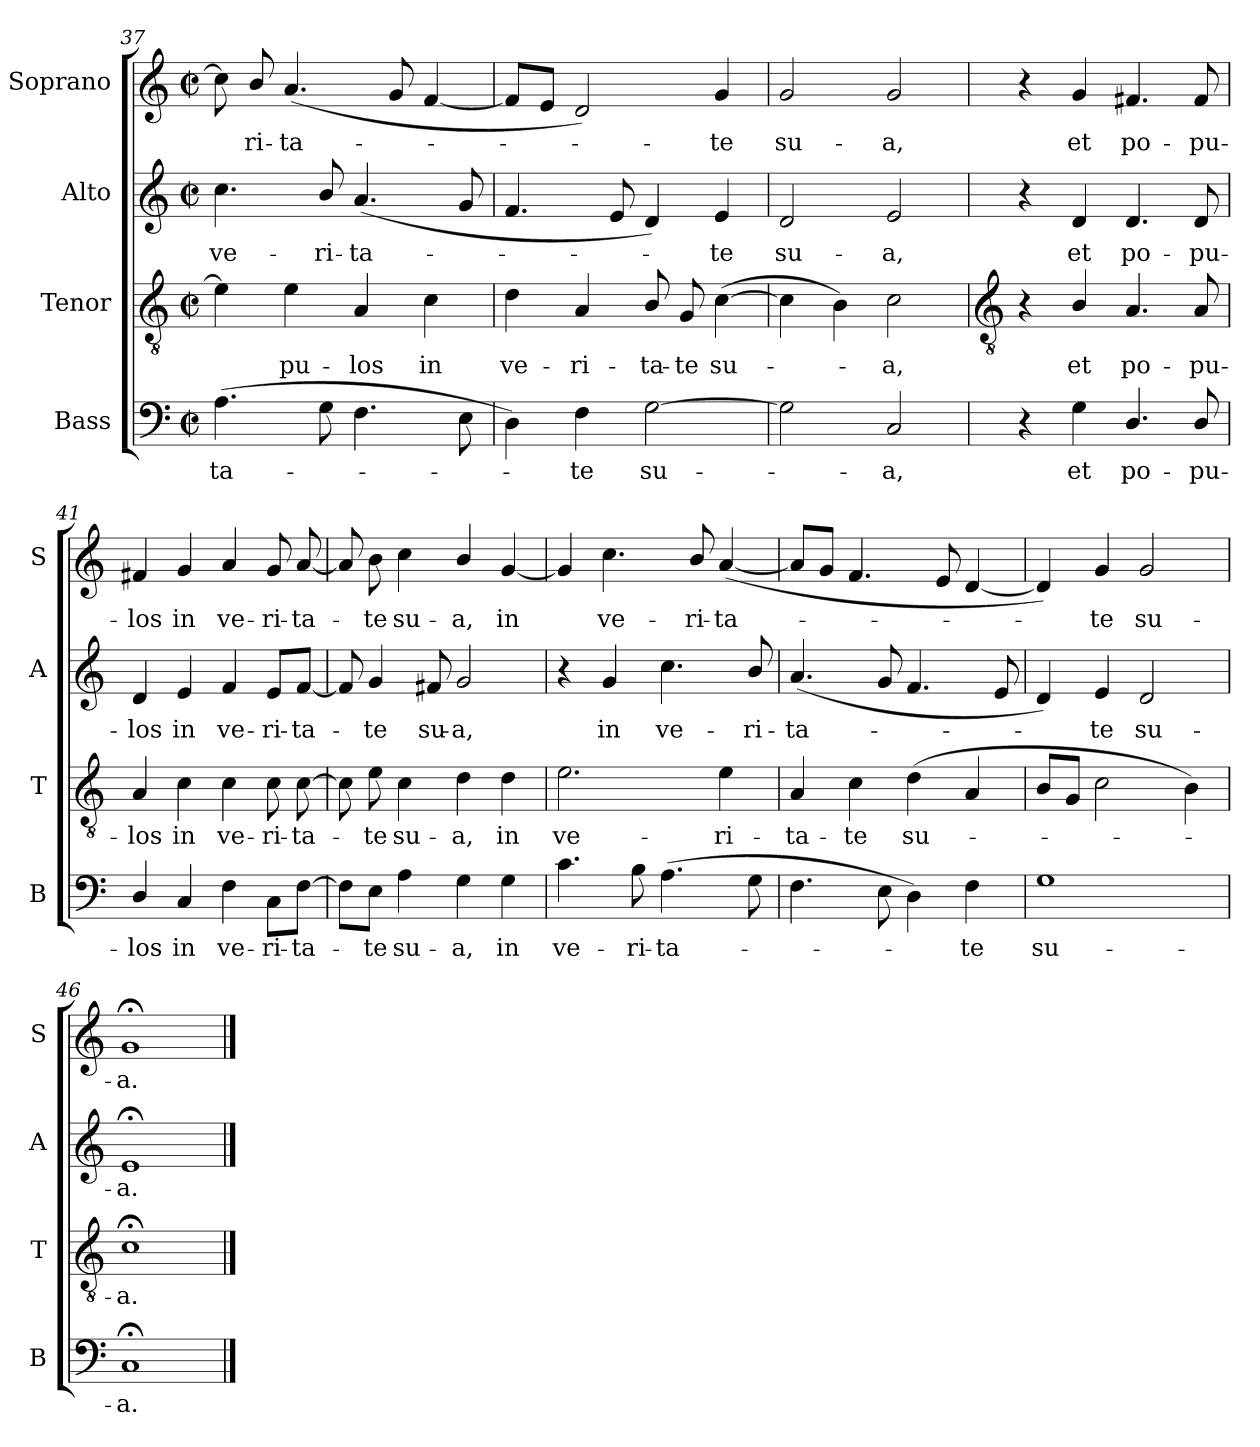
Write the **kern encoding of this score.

**kern	**text	**kern	**text	**kern	**text	**kern	**text
*part4	*part4	*part3	*part3	*part2	*part2	*part1	*part1
*staff4	*staff4	*staff3	*staff3	*staff2	*staff2	*staff1	*staff1
*I"Bass	*	*I"Tenor	*	*I"Alto	*	*I"Soprano	*
*I'B	*	*I'T	*	*I'A	*	*I'S	*
*clefF4	*	*clefGv2	*	*clefG2	*	*clefG2	*
*k[]	*	*k[]	*	*k[]	*	*k[]	*
*C:	*	*C:	*	*C:	*	*C:	*
*M2/2	*	*M2/2	*	*M2/2	*	*M2/2	*
*met(c|)	*	*met(c|)	*	*met(c|)	*	*met(c|)	*
=37	=37	=37	=37	=37	=37	=37	=37
!	!LO:LY:b	!	!	!	!LO:LY:b	!	!
(>4.A	-ta-	4e]	.	4.cc	ve-	8cc]	.
!	!	!	!	!	!	!	!LO:LY:b
.	.	.	.	.	.	8b/	ri-
!	!	!	!LO:LY:b	!	!	!	!LO:LY:b
.	.	4e	pu-	.	.	(<4.a	-ta-
!	!	!	!	!	!LO:LY:b	!	!
8G	.	.	.	8b/	-ri-	.	.
!	!	!	!LO:LY:b	!	!LO:LY:b	!	!
4.F	.	4A	-los	(<4.a	-ta-	.	.
.	.	.	.	.	.	8g	.
!	!	!	!LO:LY:b	!	!	!	!
.	.	4c	in	.	.	[4f	.
8E	.	.	.	8g	.	.	.
=38	=38	=38	=38	=38	=38	=38	=38
!	!	!	!LO:LY:b	!	!	!	!
4D)	.	4d	ve-	4.f	.	8fL]	.
.	.	.	.	.	.	8eJ	.
!	!LO:LY:b	!	!LO:LY:b	!	!	!	!
4F	te	4A	-ri-	.	.	2d)	.
.	.	.	.	8e	.	.	.
!	!LO:LY:b	!	!LO:LY:b	!	!	!	!
[2G	su-	8B/	-ta-	4d)	.	.	.
!	!	!	!LO:LY:b	!	!	!	!
.	.	8G	-te	.	.	.	.
!	!	!	!LO:LY:b	!	!LO:LY:b	!	!LO:LY:b
.	.	(>[4c	su-	4e	te	4g	te
=39	=39	=39	=39	=39	=39	=39	=39
!	!	!	!	!	!LO:LY:b	!	!LO:LY:b
2G]	.	4c]	.	2d	su-	2g	su-
.	.	4B)	.	.	.	.	.
!	!LO:LY:b	!	!LO:LY:b	!	!LO:LY:b	!	!LO:LY:b
2C	a,	2c	a,	2e	-a,	2g	-a,
!!LO:LB:g=z
=40	=40	=40	=40	=40	=40	=40	=40
*	*	*clefGv2	*	*	*	*	*
4r	.	4r	.	4r	.	4r	.
!	!LO:LY:b	!	!LO:LY:b	!	!LO:LY:b	!	!LO:LY:b
4G	et	4B/	et	4d	et	4g	et
!	!LO:LY:b	!	!LO:LY:b	!	!LO:LY:b	!	!LO:LY:b
4.D/	po-	4.A	po-	4.d	po-	4.f#X	po-
!	!LO:LY:b	!	!LO:LY:b	!	!LO:LY:b	!	!LO:LY:b
8D/	-pu-	8A	-pu-	8d	-pu-	8f#	-pu-
=41	=41	=41	=41	=41	=41	=41	=41
!	!LO:LY:b	!	!LO:LY:b	!	!LO:LY:b	!	!LO:LY:b
4D/	-los	4A	-los	4d	-los	4f#X	-los
!	!LO:LY:b	!	!LO:LY:b	!	!LO:LY:b	!	!LO:LY:b
4C	in	4c	in	4e	in	4g	in
!	!LO:LY:b	!	!LO:LY:b	!	!LO:LY:b	!	!LO:LY:b
4F	ve-	4c	ve-	4f	ve-	4a	ve-
!	!LO:LY:b	!	!LO:LY:b	!	!LO:LY:b	!	!LO:LY:b
8C\L	-ri-	8c	-ri-	8e/L	-ri-	8g	-ri-
!	!LO:LY:b	!	!LO:LY:b	!	!LO:LY:b	!	!LO:LY:b
[8F\J	-ta-	[8c	-ta-	[8f/J	-ta-	[8a	-ta-
=42	=42	=42	=42	=42	=42	=42	=42
8F\L]	.	8c]	.	8f]	.	8a]	.
!	!LO:LY:b	!	!LO:LY:b	!	!LO:LY:b	!	!LO:LY:b
8E\J	te	8e	te	4g	te	8b	te
!	!LO:LY:b	!	!LO:LY:b	!	!	!	!LO:LY:b
4A	su-	4c	su-	.	.	4cc	su-
!	!	!	!	!	!LO:LY:b	!	!
.	.	.	.	8f#X	su-	.	.
!	!LO:LY:b	!	!LO:LY:b	!	!LO:LY:b	!	!LO:LY:b
4G	-a,	4d	-a,	2g	-a,	4b/	-a,
!	!LO:LY:b	!	!LO:LY:b	!	!	!	!LO:LY:b
4G	in	4d	in	.	.	[4g	in
=43	=43	=43	=43	=43	=43	=43	=43
!	!LO:LY:b	!	!LO:LY:b	!	!	!	!
4.c	ve-	2.e	ve-	4r	.	4g]	.
!	!	!	!	!	!LO:LY:b	!	!LO:LY:b
.	.	.	.	4g	in	4.cc	ve-
!	!LO:LY:b	!	!	!	!	!	!
8B	-ri-	.	.	.	.	.	.
!	!LO:LY:b	!	!	!	!LO:LY:b	!	!
(>4.A	-ta-	.	.	4.cc	ve-	.	.
!	!	!	!	!	!	!	!LO:LY:b
.	.	.	.	.	.	8b/	-ri-
!	!	!	!LO:LY:b	!	!	!	!LO:LY:b
.	.	4e	-ri-	.	.	(<[4a	-ta-
!	!	!	!	!	!LO:LY:b	!	!
8G	.	.	.	8b/	-ri-	.	.
=44	=44	=44	=44	=44	=44	=44	=44
!	!	!	!LO:LY:b	!	!LO:LY:b	!	!
4.F	.	4A	-ta-	(<4.a	-ta-	8aL]	.
.	.	.	.	.	.	8gJ	.
!	!	!	!LO:LY:b	!	!	!	!
.	.	4c	-te	.	.	4.f	.
8E	.	.	.	8g	.	.	.
!	!	!	!LO:LY:b	!	!	!	!
4D)	.	(>4d	su-	4.f	.	.	.
.	.	.	.	.	.	8e	.
!	!LO:LY:b	!	!	!	!	!	!
4F	te	4A	.	.	.	[4d	.
.	.	.	.	8e	.	.	.
=45	=45	=45	=45	=45	=45	=45	=45
!	!LO:LY:b	!	!	!	!	!	!
1G	su-	8BL	.	4d)	.	4d])	.
.	.	8GJ	.	.	.	.	.
!	!	!	!	!	!LO:LY:b	!	!LO:LY:b
.	.	2c	.	4e	te	4g	te
!	!	!	!	!	!LO:LY:b	!	!LO:LY:b
.	.	.	.	2d	su-	2g	su-
.	.	4B)	.	.	.	.	.
=46	=46	=46	=46	=46	=46	=46	=46
!	!LO:LY:b	!	!LO:LY:b	!	!LO:LY:b	!	!LO:LY:b
1C;<	-a.	1c;<	a.	1e;<	-a.	1g;<	-a.
==	==	==	==	==	==	==	==
*-	*-	*-	*-	*-	*-	*-	*-
